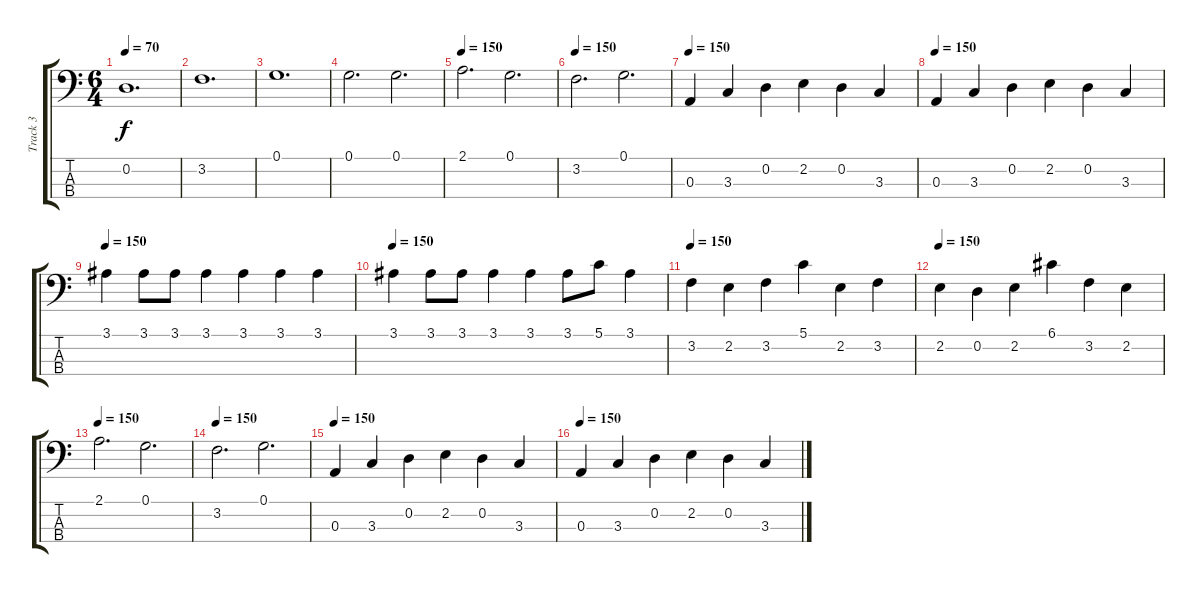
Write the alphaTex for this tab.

\track ("Track 3" "Track 3") {instrument electricbassfinger}
\staff {score tabs}
\tuning (G2 D2 A1 E1) {hide}
\ts (6 4)
\tempo 70
\clef f4
\ks c
0.2.1{d dy f} |
3.2.1{d} |
0.1.1{d} |
0.1.2{d} 0.1.2{d} |
\tempo 150
2.1.2{d} 0.1.2{d} |
\tempo 150
3.2.2{d} 0.1.2{d} |
\tempo 150
0.3.4 3.3.4 0.2.4 2.2.4 0.2.4 3.3.4 |
\tempo 150
0.3.4 3.3.4 0.2.4 2.2.4 0.2.4 3.3.4 |
\tempo 150
3.1.4 3.1.8 3.1.8 3.1.4 3.1.4 3.1.4 3.1.4 |
\tempo 150
3.1.4 3.1.8 3.1.8 3.1.4 3.1.4 3.1.8 5.1.8 3.1.4 |
\tempo 150
3.2.4 2.2.4 3.2.4 5.1.4 2.2.4 3.2.4 |
\tempo 150
2.2.4 0.2.4 2.2.4 6.1.4 3.2.4 2.2.4 |
\tempo 150
2.1.2{d} 0.1.2{d} |
\tempo 150
3.2.2{d} 0.1.2{d} |
\tempo 150
0.3.4 3.3.4 0.2.4 2.2.4 0.2.4 3.3.4 |
\tempo 150
0.3.4 3.3.4 0.2.4 2.2.4 0.2.4 3.3.4
